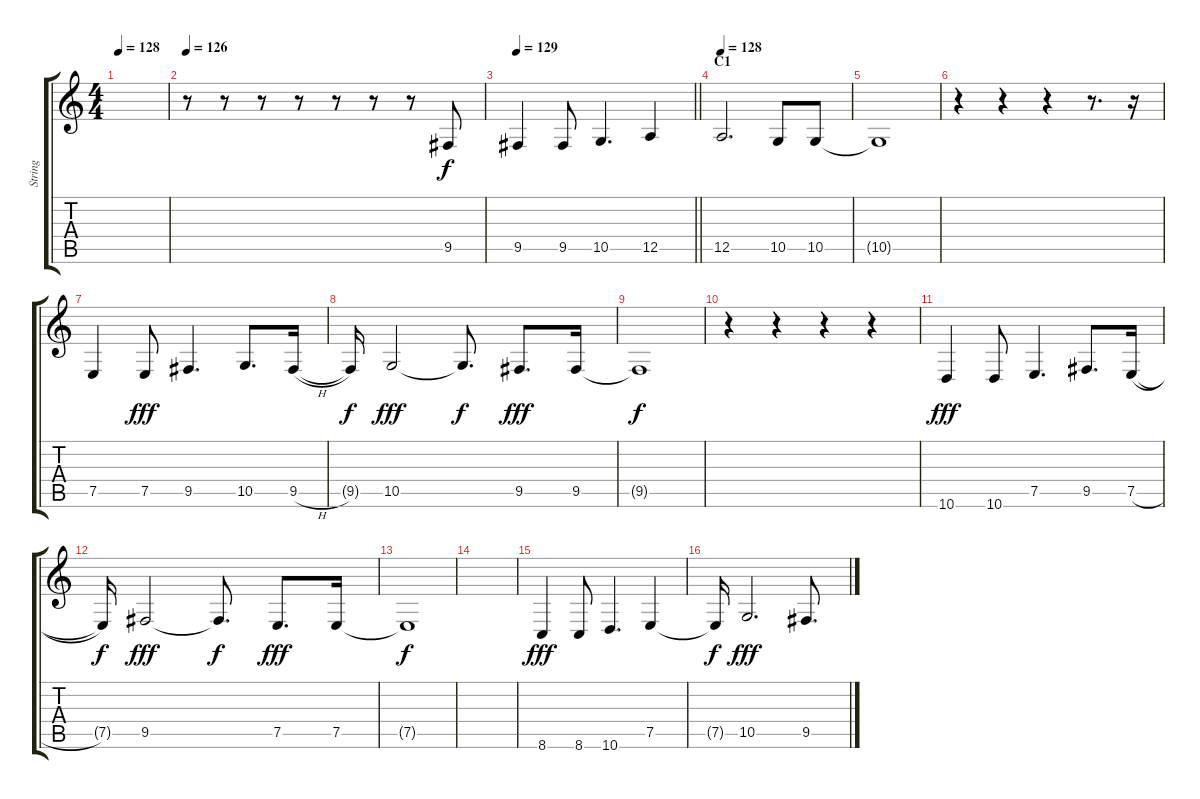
\track ("String" "String") {instrument stringensemble1}
\staff {score tabs}
\tuning (E4 B3 G3 D3 A2 E2) {hide}
\ts (4 4)
\tempo 128
\clef g2
\ks c
|
\tempo 126
r.8 r.8 r.8 r.8 r.8 r.8 r.8 9.5.8 |
\tempo 129
\barLineRight lightlight
9.5.4 9.5.8 10.5.4{d} 12.5.4 |
\section ("" "C1")
\tempo 128
12.5.2{d} 10.5.8 10.5.8 |
10.5{t}.1{dy f} |
r.4 r.4 r.4 r.8{d} r.16 |
7.5.4 7.5.8{dy fff} 9.5.4{d} 10.5.8{d} 9.5{h}.16 |
9.5{t}.16{dy f} 10.5.2{dy fff} 10.5{t}.8{d dy f} 9.5.8{d dy fff} 9.5.16 |
9.5{t}.1{dy f} |
r.4 r.4 r.4 r.4 |
10.6.4{dy fff} 10.6.8 7.5.4{d} 9.5.8{d} 7.5{h}.16 |
7.5{t}.16{dy f} 9.5.2{dy fff} 9.5{t}.8{d dy f} 7.5.8{d dy fff} 7.5.16 |
7.5{t}.1{dy f} |
|
8.6.4{dy fff} 8.6.8 10.6.4{d} 7.5.4 |
7.5{t}.16{dy f} 10.5.2{d dy fff} 9.5.8{d}
